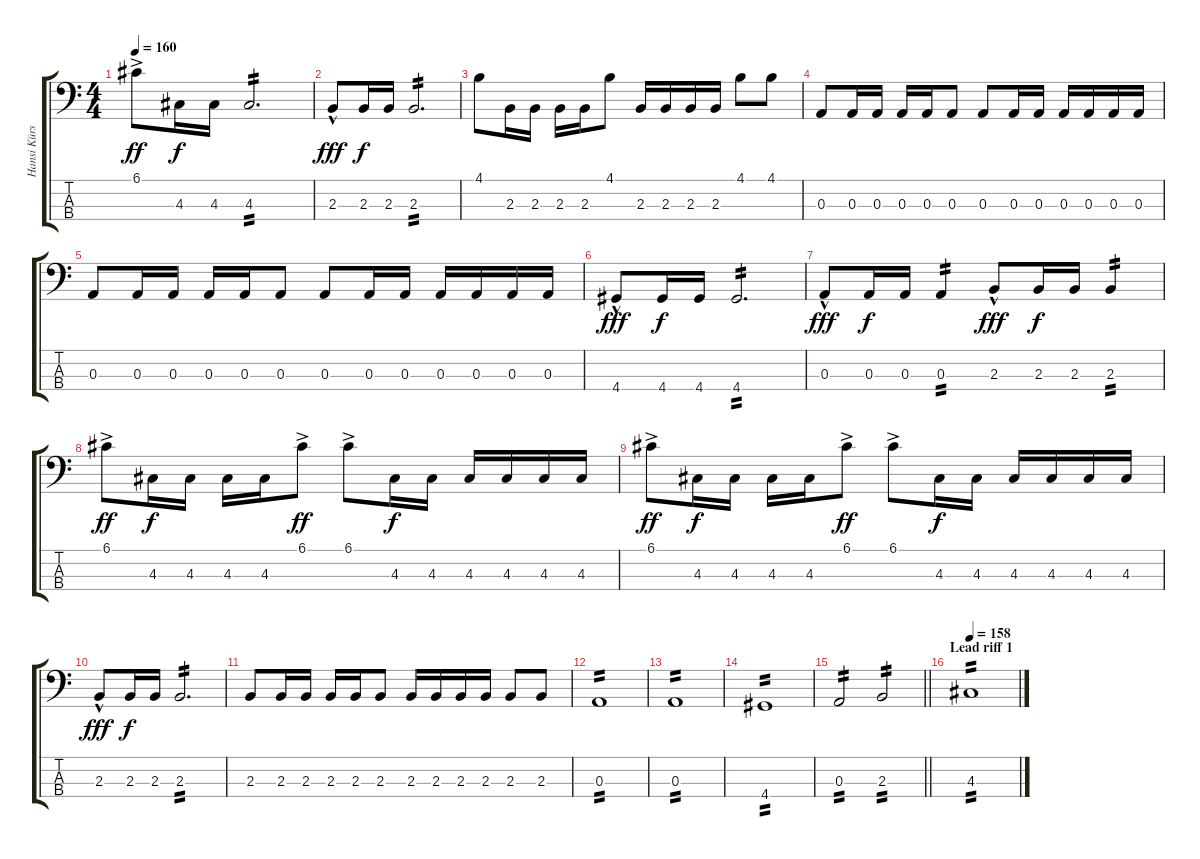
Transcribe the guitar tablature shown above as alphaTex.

\track ("Hansi Kürsch" "Hansi Kürs") {instrument electricbasspick}
\staff {score tabs}
\tuning (G2 D2 A1 E1) {hide}
\ts (4 4)
\tempo 160
\clef f4
\ks c
6.1{ac}.8{dy ff} 4.3.16{dy f} 4.3.16 4.3.2{d tp 2} |
2.3{hac}.8{dy fff} 2.3.16{dy f} 2.3.16 2.3.2{d tp 2} |
4.1.8 2.3.16 2.3.16 2.3.16 2.3.16 4.1.8 2.3.16 2.3.16 2.3.16 2.3.16 4.1.8 4.1.8 |
0.3.8 0.3.16 0.3.16 0.3.16 0.3.16 0.3.8 0.3.8 0.3.16 0.3.16 0.3.16 0.3.16 0.3.16 0.3.16 |
0.3.8 0.3.16 0.3.16 0.3.16 0.3.16 0.3.8 0.3.8 0.3.16 0.3.16 0.3.16 0.3.16 0.3.16 0.3.16 |
4.4{hac}.8{dy fff} 4.4.16{dy f} 4.4.16 4.4.2{d tp 2} |
0.3{hac}.8{dy fff} 0.3.16{dy f} 0.3.16 0.3.4{tp 2} 2.3{hac}.8{dy fff} 2.3.16{dy f} 2.3.16 2.3.4{tp 2} |
6.1{ac}.8{dy ff} 4.3.16{dy f} 4.3.16 4.3.16 4.3.16 6.1{ac}.8{dy ff} 6.1{ac}.8 4.3.16{dy f} 4.3.16 4.3.16 4.3.16 4.3.16 4.3.16 |
6.1{ac}.8{dy ff} 4.3.16{dy f} 4.3.16 4.3.16 4.3.16 6.1{ac}.8{dy ff} 6.1{ac}.8 4.3.16{dy f} 4.3.16 4.3.16 4.3.16 4.3.16 4.3.16 |
2.3{hac}.8{dy fff} 2.3.16{dy f} 2.3.16 2.3.2{d tp 2} |
2.3.8 2.3.16 2.3.16 2.3.16 2.3.16 2.3.8 2.3.16 2.3.16 2.3.16 2.3.16 2.3.8 2.3.8 |
0.3.1{tp 2} |
0.3.1{tp 2} |
4.4.1{tp 2} |
\barLineRight lightlight
0.3.2{tp 2} 2.3.2{tp 2} |
\section ("" "Lead riff 1")
\tempo 158
4.3.1{tp 2 volume 14}
